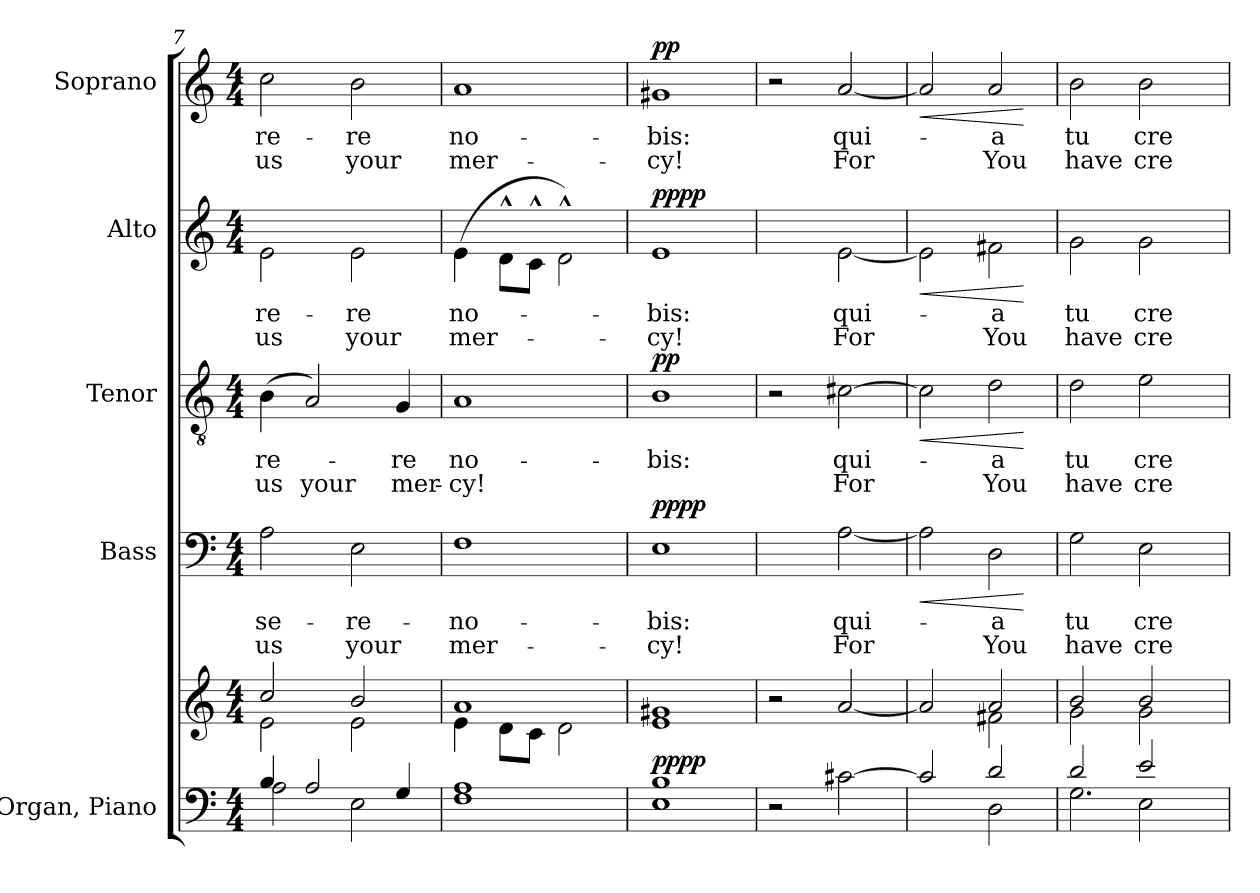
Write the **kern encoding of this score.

**kern	**kern	**dynam	**kern	**text	**text	**dynam	**kern	**text	**text	**dynam	**kern	**text	**text	**dynam	**kern	**text	**text	**dynam
*part5	*part5	*part5	*part4	*part4	*part4	*part4	*part3	*part3	*part3	*part3	*part2	*part2	*part2	*part2	*part1	*part1	*part1	*part1
*staff6	*staff5	*staff5/6	*staff4	*staff4	*staff4	*staff4	*staff3	*staff3	*staff3	*staff3	*staff2	*staff2	*staff2	*staff2	*staff1	*staff1	*staff1	*staff1
*I"Organ, Piano	*	*	*I"Bass	*	*	*	*I"Tenor	*	*	*	*I"Alto	*	*	*	*I"Soprano	*	*	*
*I'Org.	*	*	*I'B.	*	*	*	*I'T.	*	*	*	*	*	*	*	*I'S.	*	*	*
*clefF4	*clefG2	*	*clefF4	*	*	*	*clefGv2	*	*	*	*clefG2	*	*	*	*clefG2	*	*	*
*k[]	*k[]	*	*k[]	*	*	*	*k[]	*	*	*	*k[]	*	*	*	*k[]	*	*	*
*M4/4	*M4/4	*	*M4/4	*	*	*	*M4/4	*	*	*	*M4/4	*	*	*	*M4/4	*	*	*
=7	=7	=7	=7	=7	=7	=7	=7	=7	=7	=7	=7	=7	=7	=7	=7	=7	=7	=7
*^	*^	*	*^	*	*	*	*	*	*	*	*	*	*	*	*	*	*	*
!	!	!	!	!	!	!	!LO:LY:b	!LO:LY:b	!	!	!LO:LY:b	!LO:LY:b	!	!	!LO:LY:b	!LO:LY:b	!	!	!LO:LY:b	!LO:LY:b	!
*	*	*	*	*	*	*	*	*	*	*	*	*	*	*^	*	*	*	*	*	*	*
4B/	2A\	2cc/	2e\	.	1ryy	2A\	-se-	us	.	(>4B\	re-	us	.	2ryy	2e\	-re-	us	.	2cc\	-re-	us	.
!	!	!	!	!	!	!	!	!	!	!	!	!LO:LY:b	!	!	!	!	!	!	!	!	!	!
2A/	.	.	.	.	.	.	.	.	.	2A/)	.	your	.	.	.	.	.	.	.	.	.	.
!	!	!	!	!	!	!	!LO:LY:b	!LO:LY:b	!	!	!	!	!	!	!	!LO:LY:b	!LO:LY:b	!	!	!LO:LY:b	!LO:LY:b	!
.	2E\	2b/	2e\	.	.	2E\	-re-	your	.	.	.	.	.	2ryy	2e\	-re	your	.	2b\	-re	your	.
!	!	!	!	!	!	!	!	!	!	!	!LO:LY:b	!LO:LY:b	!	!	!	!	!	!	!	!	!	!
4G/	.	.	.	.	.	.	.	.	.	4G/	-re	mer-	.	.	.	.	.	.	.	.	.	.
=8	=8	=8	=8	=8	=8	=8	=8	=8	=8	=8	=8	=8	=8	=8	=8	=8	=8	=8	=8	=8	=8	=8
!	!	!	!	!	!	!	!LO:LY:b	!LO:LY:b	!	!	!LO:LY:b	!LO:LY:b	!	!	!	!LO:LY:b	!LO:LY:b	!	!	!LO:LY:b	!LO:LY:b	!
1A	1F	1a	4e\	.	1ryy	1F	-no-	mer-	.	1A	no-	-cy!	.	4ryy	(>4e\	no-	mer-	.	1a	no-	mer-	.
.	.	.	8d\L	.	.	.	.	.	.	.	.	.	.	8ryy	8d^^\L	.	.	.	.	.	.	.
.	.	.	8c\J	.	.	.	.	.	.	.	.	.	.	8ryy	8c^^\J	.	.	.	.	.	.	.
.	.	.	2d\	.	.	.	.	.	.	.	.	.	.	2ryy	2d^^\)	.	.	.	.	.	.	.
=9	=9	=9	=9	=9	=9	=9	=9	=9	=9	=9	=9	=9	=9	=9	=9	=9	=9	=9	=9	=9	=9	=9
!	!	!	!	!LO:DY:a=2	!	!	!LO:LY:b	!LO:LY:b	!	!	!LO:LY:b	!	!	!	!	!LO:LY:b	!LO:LY:b	!	!	!LO:LY:b	!LO:LY:b	!
!	!	!	!	!LO:DY:n=1:a=2	!	!	!	!	!LO:DY:a	!	!	!	!	!	!	!	!	!	!	!	!	!
!	!	!	!	!	!	!	!	!	!LO:DY:n=1:a	!	!	!	!LO:DY:a	!	!	!	!	!LO:DY:a	!	!	!	!
!	!	!	!	!	!	!	!	!	!	!	!	!	!	!	!	!	!	!LO:DY:n=1:a	!	!	!	!LO:DY:a
1B	1E	1g#X	1e	pp pp	1ryy	1E	-bis:	-cy!	pp pp	1B	-bis:	.	pp	1ryy	1e	-bis:	-cy!	pp pp	1g#X	-bis:	-cy!	pp
*v	*v	*	*	*	*	*	*	*	*	*	*	*	*	*	*	*	*	*	*	*	*	*
*	*v	*v	*	*	*	*	*	*	*	*	*	*	*	*	*	*	*	*	*	*	*
=10	=10	=10	=10	=10	=10	=10	=10	=10	=10	=10	=10	=10	=10	=10	=10	=10	=10	=10	=10	=10
2r	2r	.	1ryy	2ryy	.	.	.	2r	.	.	.	1ryy	2ryy	.	.	.	2r	.	.	.
!	!	!	!	!	!LO:LY:b	!LO:LY:b	!	!	!LO:LY:b	!LO:LY:b	!	!	!	!LO:LY:b	!LO:LY:b	!	!	!LO:LY:b	!LO:LY:b	!
[2c#X\	[2a/	.	.	[2A\	qui-	For	.	[2c#X\	qui-	For	.	.	[2e\	qui-	-For	.	[2a/	qui-	For	.
=11	=11	=11	=11	=11	=11	=11	=11	=11	=11	=11	=11	=11	=11	=11	=11	=11	=11	=11	=11	=11
*^	*^	*	*	*	*	*	*	*	*	*	*	*	*	*	*	*	*	*	*	*
!	!	!	!	!	!	!	!	!	!LO:HP:b	!	!	!	!LO:HP:b	!	!	!	!	!LO:HP:b	!	!	!	!LO:HP:b
2c#/]	2ryy	2a/]	2ryy	.	1ryy	2A\]	.	.	<	2c#\]	.	.	<	1ryy	2e\]	.	.	<	2a/]	.	.	<
!	!	!	!	!	!	!	!LO:LY:b	!LO:LY:b	!	!	!LO:LY:b	!LO:LY:b	!	!	!	!LO:LY:b	!LO:LY:b	!	!	!LO:LY:b	!LO:LY:b	!
2d/	2D\	2a/	2f#X\	.	.	2D\	-a	You	.	2d\	-a	You	.	.	2f#X\	-a	You	.	2a/	-a	You	.
*v	*v	*	*	*	*v	*v	*	*	*	*	*	*	*	*v	*v	*	*	*	*	*	*	*
*	*v	*v	*	*	*	*	*	*	*	*	*	*	*	*	*	*	*	*	*
.	.	.	.	.	.	[	.	.	.	[	.	.	.	[	.	.	.	[
!!LO:PB:g=z
=12	=12	=12	=12	=12	=12	=12	=12	=12	=12	=12	=12	=12	=12	=12	=12	=12	=12	=12
*^	*^	*	*^	*	*	*	*	*	*	*	*	*	*	*	*	*	*	*
*	*^	*	*	*	*	*	*	*	*	*	*	*	*	*	*	*	*	*	*	*	*
!	!	!	!	!	!	!	!	!LO:LY:b	!LO:LY:b	!	!	!LO:LY:b	!LO:LY:b	!	!	!LO:LY:b	!LO:LY:b	!	!	!LO:LY:b	!LO:LY:b	!
*	*	*	*	*	*	*	*	*	*	*	*	*	*	*	*^	*	*	*	*	*	*	*
2d/	2ryy	2.G\	2b/	2g\	.	1ryy	2G\	tu	have	.	2d\	tu	have	.	2ryy	2g\	tu	have	.	2b\	tu	have	.
!	!	!	!	!	!	!	!	!LO:LY:b	!LO:LY:b	!	!	!LO:LY:b	!LO:LY:b	!	!	!	!LO:LY:b	!LO:LY:b	!	!	!LO:LY:b	!LO:LY:b	!
2e/	2E\	.	2b/	2g\	.	.	2E\	cre	cre-	.	2e\	cre-	cre-	.	2ryy	2g\	cre-	cre-	.	2b\	cre-	cre-	.
.	.	4ryy	.	.	.	.	.	.	.	.	.	.	.	.	.	.	.	.	.	.	.	.	.
*v	*v	*v	*	*	*	*v	*v	*	*	*	*	*	*	*	*v	*v	*	*	*	*	*	*	*
*	*v	*v	*	*	*	*	*	*	*	*	*	*	*	*	*	*	*	*	*
=	=	=	=	=	=	=	=	=	=	=	=	=	=	=	=	=	=	=
*-	*-	*-	*-	*-	*-	*-	*-	*-	*-	*-	*-	*-	*-	*-	*-	*-	*-	*-
